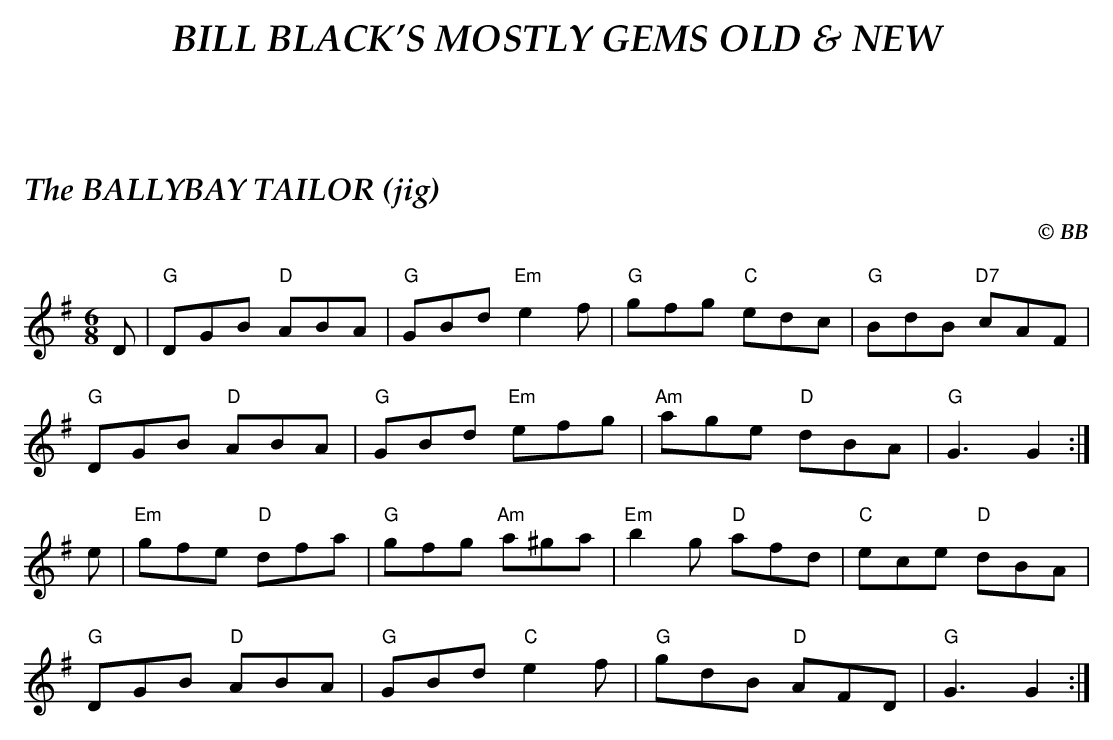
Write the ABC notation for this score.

X:1
T:BALLYBAY TAILOR (jig), The
C:© BB
Q:1/4=160
L:1/8
M:6/8
K:G
D|"G"DGB "D"ABA|"G"GBd "Em"e2f|"G"gfg "C"edc|"G"BdB "D7"cAF|
"G"DGB "D"ABA|"G"GBd "Em"efg|"Am"age "D"dBA|"G"G3 G2 :|
e|"Em"gfe "D"dfa|"G"gfg "Am"a^ga|"Em"b2g "D"afd|"C"ece "D"dBA|
"G"DGB "D"ABA|"G"GBd "C"e2f|"G"gdB "D"AFD|"G"G3 G2 :|
